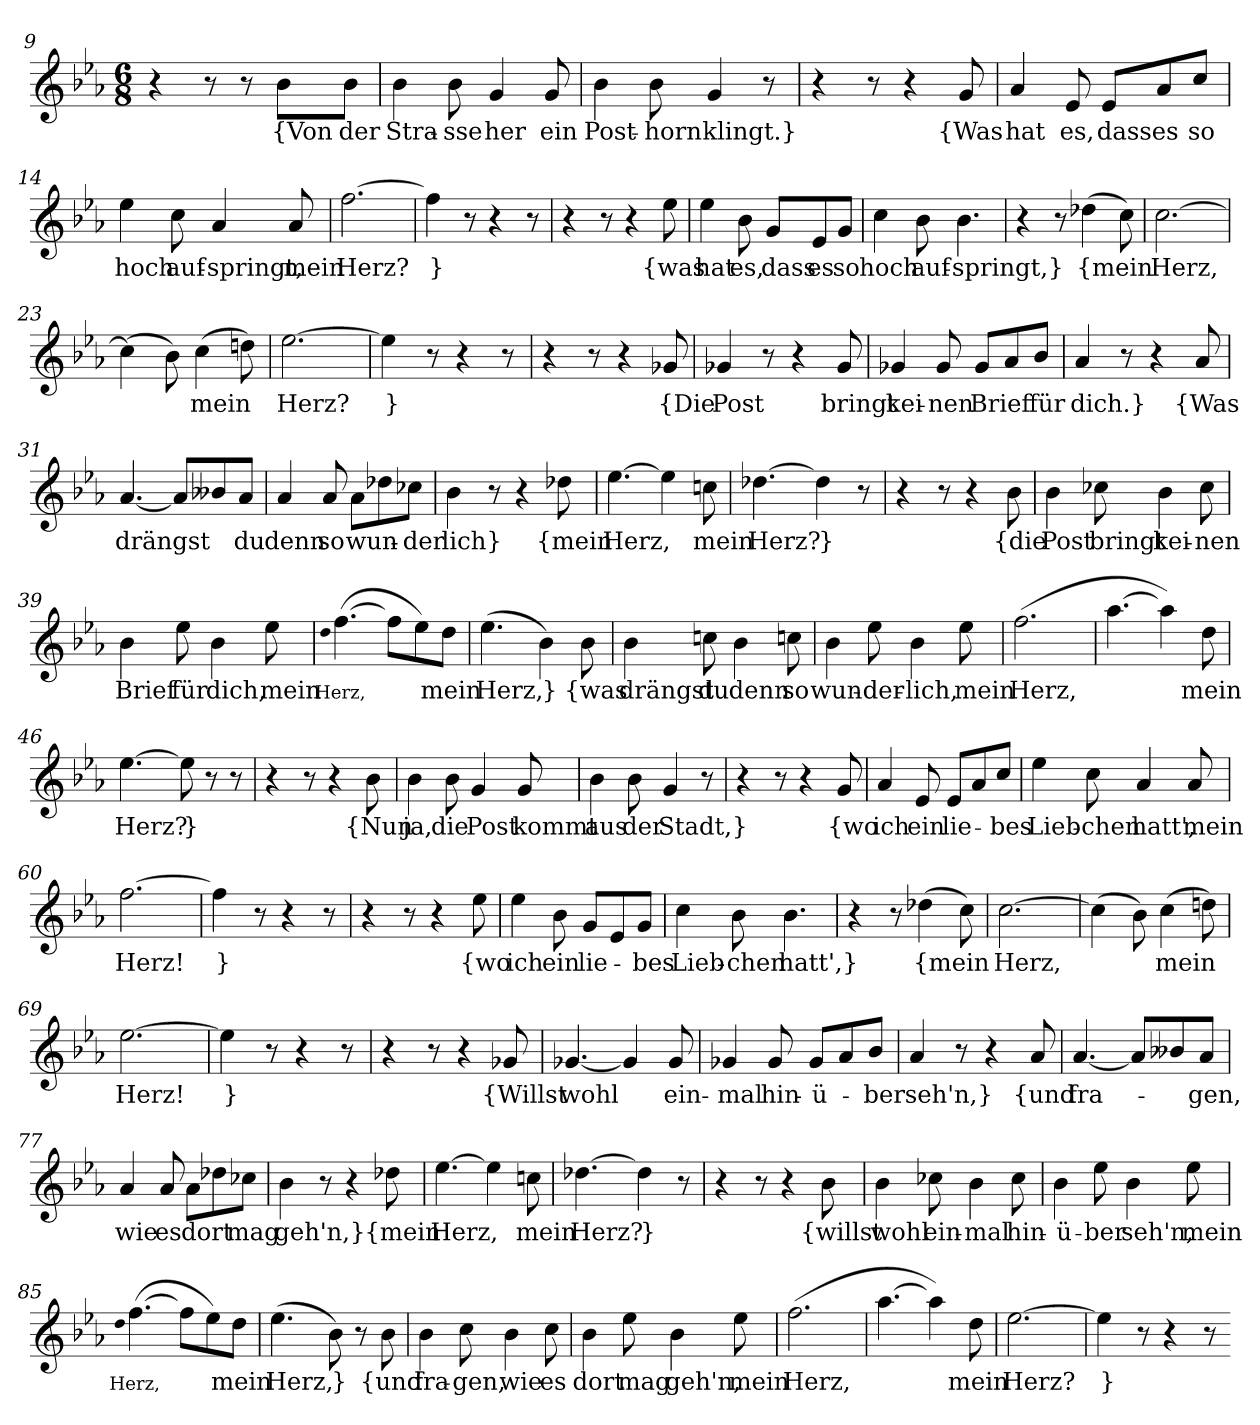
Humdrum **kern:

**kern	**text
*part1	*part1
*staff1	*staff1
*clefG2	*
*k[b-e-a-]	*
*M6/8	*
=9	=9
4r	.
8r	.
8r	.
8b-\L	{Von
8b-\J	der
=10	=10
4b-	Stra-
8b-	-sse
4g	her
8g	ein
=11	=11
4b-	Post-
8b-	-horn
4g	klingt.}
8r	.
=12	=12
4r	.
8r	.
4r	.
8g	{Was
=13	=13
4a-	hat
8e-	es,
8e-/L	dass
8a-/	es
8cc/J	so
=14	=14
4ee-	hoch
8cc	auf-
4a-	-springt,
8a-	mein
=15	=15
[2.ff	Herz?
=16	=16
4ff]	}
8r	.
4r	.
8r	.
=18	=18
4r	.
8r	.
4r	.
8ee-	{was
=19	=19
4ee-	hat
8b-	es,
8g/L	dass
8e-/	es
8g/J	so
=20	=20
4cc	hoch
8b-	auf-
4.b-	-springt,}
=21	=21
4r	.
8r	.
(4dd-X	{mein
8cc)	.
=22	=22
[2.cc	Herz,
=23	=23
(4cc]	.
8b-)	.
(4cc	mein
8ddn)	.
=24	=24
[2.ee-	Herz?
=25	=25
4ee-]	}
8r	.
4r	.
8r	.
=27	=27
4r	.
8r	.
4r	.
8g-X	{Die
=28	=28
4g-X	Post
8r	.
4r	.
8g-	bringt
=29	=29
4g-X	kei-
8g-	-nen
8g-/L	Brief
8a-/	.
8b-/J	für
=30	=30
4a-	dich.}
8r	.
4r	.
8a-	{Was
=31	=31
[4.a-	drängst
8a-/L]	.
8b--X/	.
8a-/J	du
=32	=32
4a-	denn
8a-	so
8a-\L	wun-
8dd-X\	.
8cc-X\J	-der
=33	=33
4b-	lich}
8r	.
4r	.
8dd-X	{mein
=34	=34
[4.ee-	Herz,
4ee-]	.
8ccn	mein
=35	=35
[4.dd-X	Herz?
4dd-]	}
8r	.
=37	=37
4r	.
8r	.
4r	.
8b-	{die
=38	=38
4b-	Post
8cc-X	bringt
4b-	kei-
8cc-	-nen
=39	=39
4b-	Brief
8ee-	für
4b-	dich,
8ee-	mein
=40	=40
qdd	Herz,
([4.ff	.
8ff\L]	.
8ee-\)	.
8dd\J	mein
=41	=41
(4.ee-	Herz,
4b-)	}
8b-	{was
=42	=42
4b-	drängst
8ccn	du
4b-	denn
8ccn	so
=43	=43
4b-	wun-
8ee-	-der-
4b-	-lich,
8ee-	mein
=44	=44
(2.ff	Herz,
=45	=45
[4.aa-	.
4aa-])	.
8dd	mein
=46	=46
[4.ee-	Herz?
8ee-]	}
8r	.
8r	.
=54	=54
4r	.
8r	.
4r	.
8b-	{Nun
=55	=55
4b-	ja,
8b-	die
4g	Post
8g	kommt
=56	=56
4b-	aus
8b-	der
4g	Stadt,}
8r	.
=57	=57
4r	.
8r	.
4r	.
8g	{wo
=58	=58
4a-	ich
8e-	ein
8e-/L	lie-
8a-/	.
8cc/J	-bes
=59	=59
4ee-	Lieb-
8cc	-chen
4a-	hatt',
8a-	mein
=60	=60
[2.ff	Herz!
=61	=61
4ff]	}
8r	.
4r	.
8r	.
=63	=63
4r	.
8r	.
4r	.
8ee-	{wo
=64	=64
4ee-	ich
8b-	ein
8g/L	lie-
8e-/	.
8g/J	-bes
=65	=65
4cc	Lieb-
8b-	-chen
4.b-	hatt',}
=66	=66
4r	.
8r	.
(4dd-X	{mein
8cc)	.
=67	=67
[2.cc	Herz,
=68	=68
(4cc]	.
8b-)	.
(4cc	mein
8ddn)	.
=69	=69
[2.ee-	Herz!
=70	=70
4ee-]	}
8r	.
4r	.
8r	.
=72	=72
4r	.
8r	.
4r	.
8g-X	{Willst
=73	=73
[4.g-X	wohl
4g-]	.
8g-	ein-
=74	=74
4g-X	-mal
8g-	hin-
8g-/L	-ü-
8a-/	.
8b-/J	-ber
=75	=75
4a-	seh'n,}
8r	.
4r	.
8a-	{und
=76	=76
[4.a-	fra-
8a-/L]	.
8b--X/	.
8a-/J	-gen,
=77	=77
4a-	wie
8a-	es
8a-\L	dort
8dd-X\	.
8cc-X\J	mag
=78	=78
4b-	geh'n,}
8r	.
4r	.
8dd-X	{mein
=79	=79
[4.ee-	Herz,
4ee-]	.
8ccn	mein
=80	=80
[4.dd-X	Herz?
4dd-]	}
8r	.
=82	=82
4r	.
8r	.
4r	.
8b-	{willst
=83	=83
4b-	wohl
8cc-X	ein-
4b-	-mal
8cc-	hin-
=84	=84
4b-	-ü-
8ee-	-ber
4b-	seh'n,
8ee-	mein
=85	=85
qdd	Herz,
([4.ff	.
8ff\L]	.
8ee-\)	.
8dd\J	mein
=86	=86
(4.ee-	Herz,
8b-)	}
8r	.
8b-	{und
=87	=87
4b-	fra-
8cc	-gen,
4b-	wie
8cc	es
=88	=88
4b-	dort
8ee-	mag
4b-	geh'n,
8ee-	mein
=89	=89
(2.ff	Herz,
=90	=90
[4.aa-	.
4aa-])	.
8dd	mein
=91	=91
[2.ee-	Herz?
=92	=92
4ee-]	}
8r	.
4r	.
8r	.
=-	=-
*-	*-
